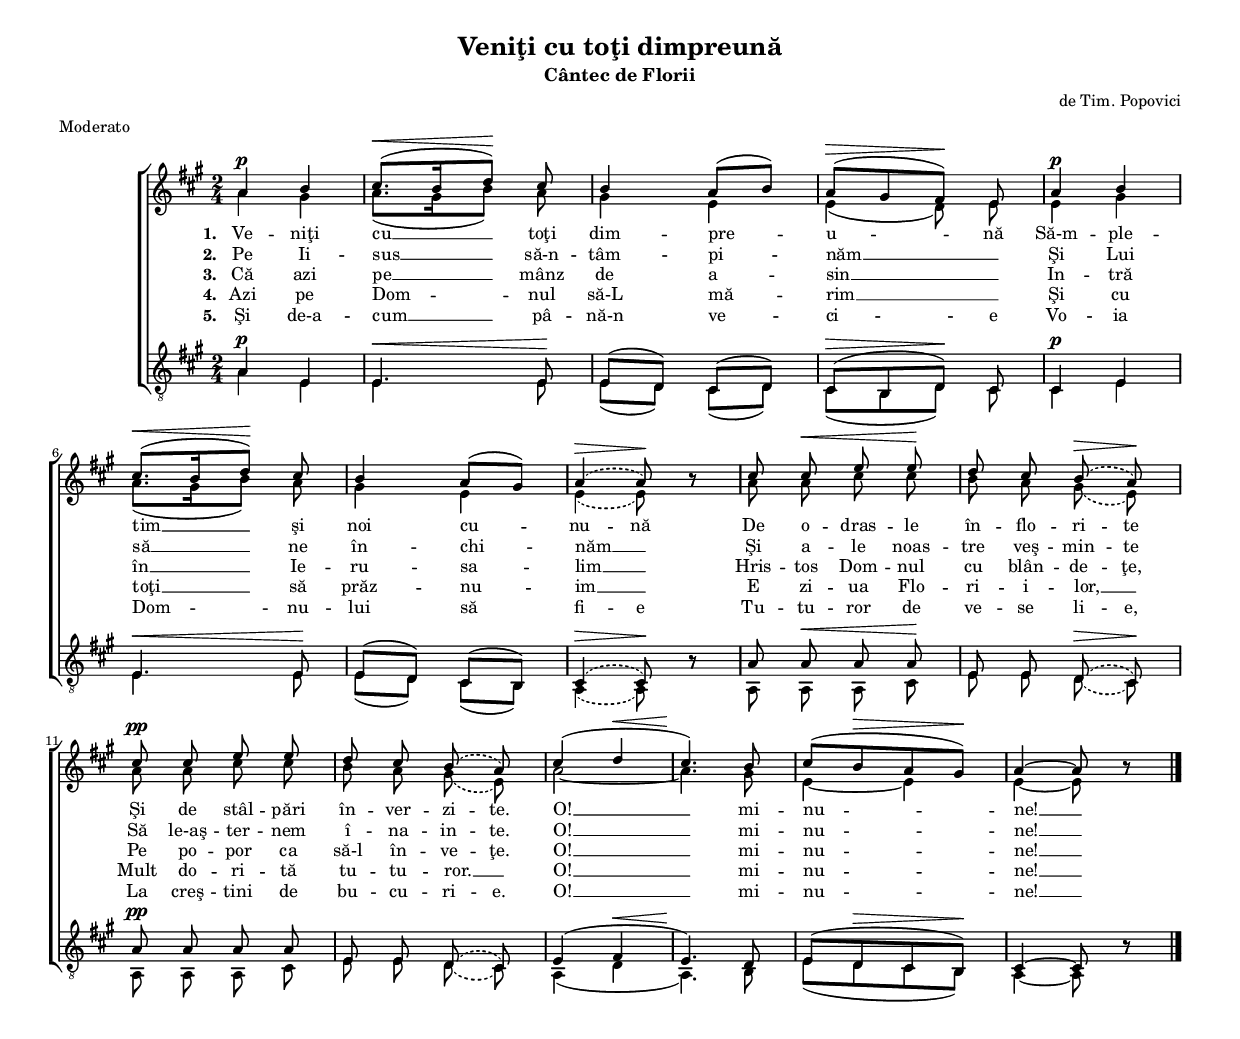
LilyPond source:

\version "2.12.0"
\include "defines.ly"
#(define myNoteSpacing 6.0)
\include "preamble.ly"

\header {
  title = "Veniţi cu toţi dimpreună"
  subtitle = "Cântec de Florii"
  composer = "de Tim. Popovici"
  meter = "Moderato"
}

global = {
  \globalPreamble
  \key a \major
  \time 2/4
}

allWords = <<
  \new Lyrics \lyricsto "sopranos" {
    \set stanza = "1. "
    Ve -- niţi cu __ toţi dim -- pre -- u -- nă
    Să-m -- ple -- tim __ şi noi cu --
    \set ignoreMelismata = ##t
    nu -- nă
    De o -- dras -- le în -- flo -- ri -- te
    Şi de stâl -- pări în -- ver -- zi -- te.
    \unset ignoreMelismata

    O! __ mi -- nu -- ne! __
  }

  \new Lyrics \lyricsto "sopranos" {
    \set stanza = "2. "
    Pe Ii -- sus __ să-n -- tâm -- pi -- năm __ \skip 8
    Şi Lui să __ ne în -- chi -- năm __
    \set ignoreMelismata = ##t
    Şi a -- le noas -- tre veş -- min -- te
    Să le-aş -- ter -- nem î -- na -- in -- te.
    \unset ignoreMelismata

    O! __ mi -- nu -- ne! __
  }

  \new Lyrics \lyricsto "sopranos" {
    \set stanza = "3. "
    Că azi pe __ mânz de a -- sin __ \skip 8
    In -- tră în __ Ie -- ru -- sa -- lim __
    \set ignoreMelismata = ##t
    Hris -- tos Dom -- nul cu blân -- de -- ţe,
    Pe po -- por ca să-l în -- ve -- ţe.
    \unset ignoreMelismata

    O! __ mi -- nu -- ne! __
  }

  \new Lyrics \lyricsto "sopranos" {
    \set stanza = "4. "
    Azi pe Dom -- nul să-L mă -- rim __ \skip 8
    Şi cu toţi __ să prăz -- nu -- im __
    E zi -- ua Flo -- ri -- i -- lor, __
    Mult do -- ri -- tă tu -- tu -- ror. __

    O! __ mi -- nu -- ne! __
  }

  \new Lyrics \lyricsto "sopranos" {
    \set stanza = "5. "
    Şi de-a -- cum __ pâ -- nă-n ve -- ci -- e
    Vo -- ia Dom -- nu -- lui să
    \set ignoreMelismata = ##t
    fi -- e
    Tu -- tu -- ror de ve -- se li -- e,
    La creş -- tini  de bu -- cu -- ri -- e.
    \unset ignoreMelismata

    O! __ mi -- nu -- ne! __
  }
>>

sopMusic = \relative {
  \autoBeamOff

  a'4^\p b4
  cis8.([^\< b16 d8)]\! cis8
  b4 a8([ b8)]
  a8([^\> gis8 fis8)]\! e8

  a4^\p b4
  cis8.([^\< b16 d8)]\! cis8
  b4 a8([ gis8)]
  \slurDashed a4(^\> a8)\! b8\rest

  cis8 cis8^\< e8 e8\!
  d8 cis8 b8(^\> a8)\!
  cis8^\pp cis8 e8 e8
  d8 cis8 b8( a8)

  \slurSolid cis4( d4^\<
  cis4.)\! b8
  cis8([ b8^\> a8 gis8)]\!
  a4~ a8 b8\rest \bar "|."
}

altoMusic = \relative {
  \autoBeamOff

  a'4 gis4
  a8.([ gis16 b8)] a8
  gis4 e4
  e4( d8) e8

  e4 gis4
  a8.([ gis16 b8)] a8
  gis4 e4
  \slurDashed e4( e8) b'8\rest

  a8 a8 cis8 cis8
  b8 a8 gis8( e8)
  a8 a8 cis8 cis8
  b8 a8 gis8( e8)

  \slurSolid a2~
  a4. gis8
  e4~ e4
  e4~ e8 b'8\rest
}

tenorMusic = \relative {
  \autoBeamOff

  a4^\p e4
  e4.^\< e8\!
  e8([ d8)] cis8([ d8)]
  cis8([^\> b8 d8)]\! cis8

  cis4^\p e4
  e4.^\< e8\!
  e8([ d8)] cis8([ b8)]
  \slurDashed cis4(^\> cis8)\! b'8\rest

  a8 a8^\< a8 a8\!
  e8 e8 d8(^\> cis8)\!
  a'8^\pp a8 a8 a8
  e8 e8 d8( cis8)

  \slurSolid e4( fis4^\<
  e4.)\! d8
  e8([ d8^\> cis8 b8)]\!
  cis4~ cis8 b'8\rest
}

bassMusic = \relative {
  \autoBeamOff

  a4 e4
  e4. e8
  e8([ d8)] cis8([ d8)]
  cis8([ b8 d8)] cis8

  cis4 e4
  e4. e8
  e8([ d8)] cis8([ b8)]
  \slurDashed a4( a8) b'8\rest

  a,8 a8 a8 cis8
  e8 e8 d8( cis8)
  a8 a8 a8 cis8
  e8 e8 d8( cis8)

  \slurSolid a4( d4
  a4.) b8
  e8([ d8 cis8 b8)]
  a4~ a8 b'8\rest
}

\version "2.12.0"
myScore = \new Score \with {
  \override SpacingSpanner #'shortest-duration-space = #myNoteSpacing
} <<
  \new ChoirStaff <<
    \new Staff = "women" <<
      \new Voice = "sopranos" { \voiceOne \global \sopMusic }
      \new Voice { \voiceTwo \global \altoMusic }
    >>

    \allWords

    \new Staff = "men" <<
      \clef "G_8"
      \new Voice { \voiceOne \global \tenorMusic }
      \new Voice { \voiceTwo \global \bassMusic }
    >>
  >>
>>

\score {
  \myScore
  \layout { }
}

\score {
  \unfoldRepeats
  \myScore
  \midi { \midiDirectives }
}

\score {
  \unfoldRepeats
  \new Voice { \global \sopMusic }
  \midi { \midiDirectives }
}

\score {
  \unfoldRepeats
  \new Voice { \global \altoMusic }
  \midi { \midiDirectives }
}

\score {
  \unfoldRepeats
  \new Voice { \global \tenorMusic }
  \midi { \midiDirectives }
}

\score {
  \unfoldRepeats
  \new Voice { \global \bassMusic }
  \midi { \midiDirectives }
}

